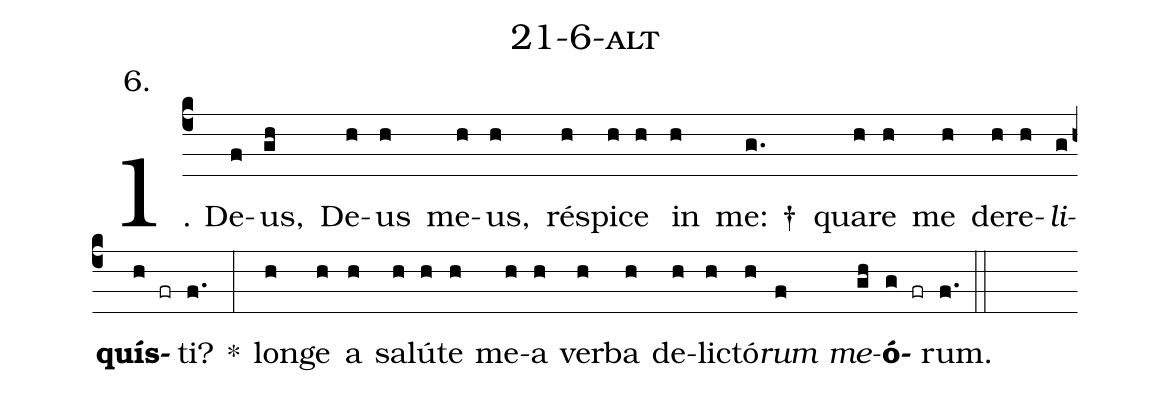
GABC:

name: 21-6-alt;
annotation: 6.;
%%
(c4)1. De(f)us,(gh) De(h)us(h) me(h)us,(h) ré(h)spi(h)ce(h) in(h) me: †(g.) qua(h)re(h) me(h) de(h)re(h)<i>li</i>(g)<b>quís</b>(h fr)ti?(f.) *(:) lon(h)ge(h) a(h) sa(h)lú(h)te(h) me(h)a(h) ver(h)ba(h) de(h)lic(h)tó(h)<i>rum</i>(f) <i>me</i>(gh)<b>ó</b>(g fr)rum.(f.) (::)
